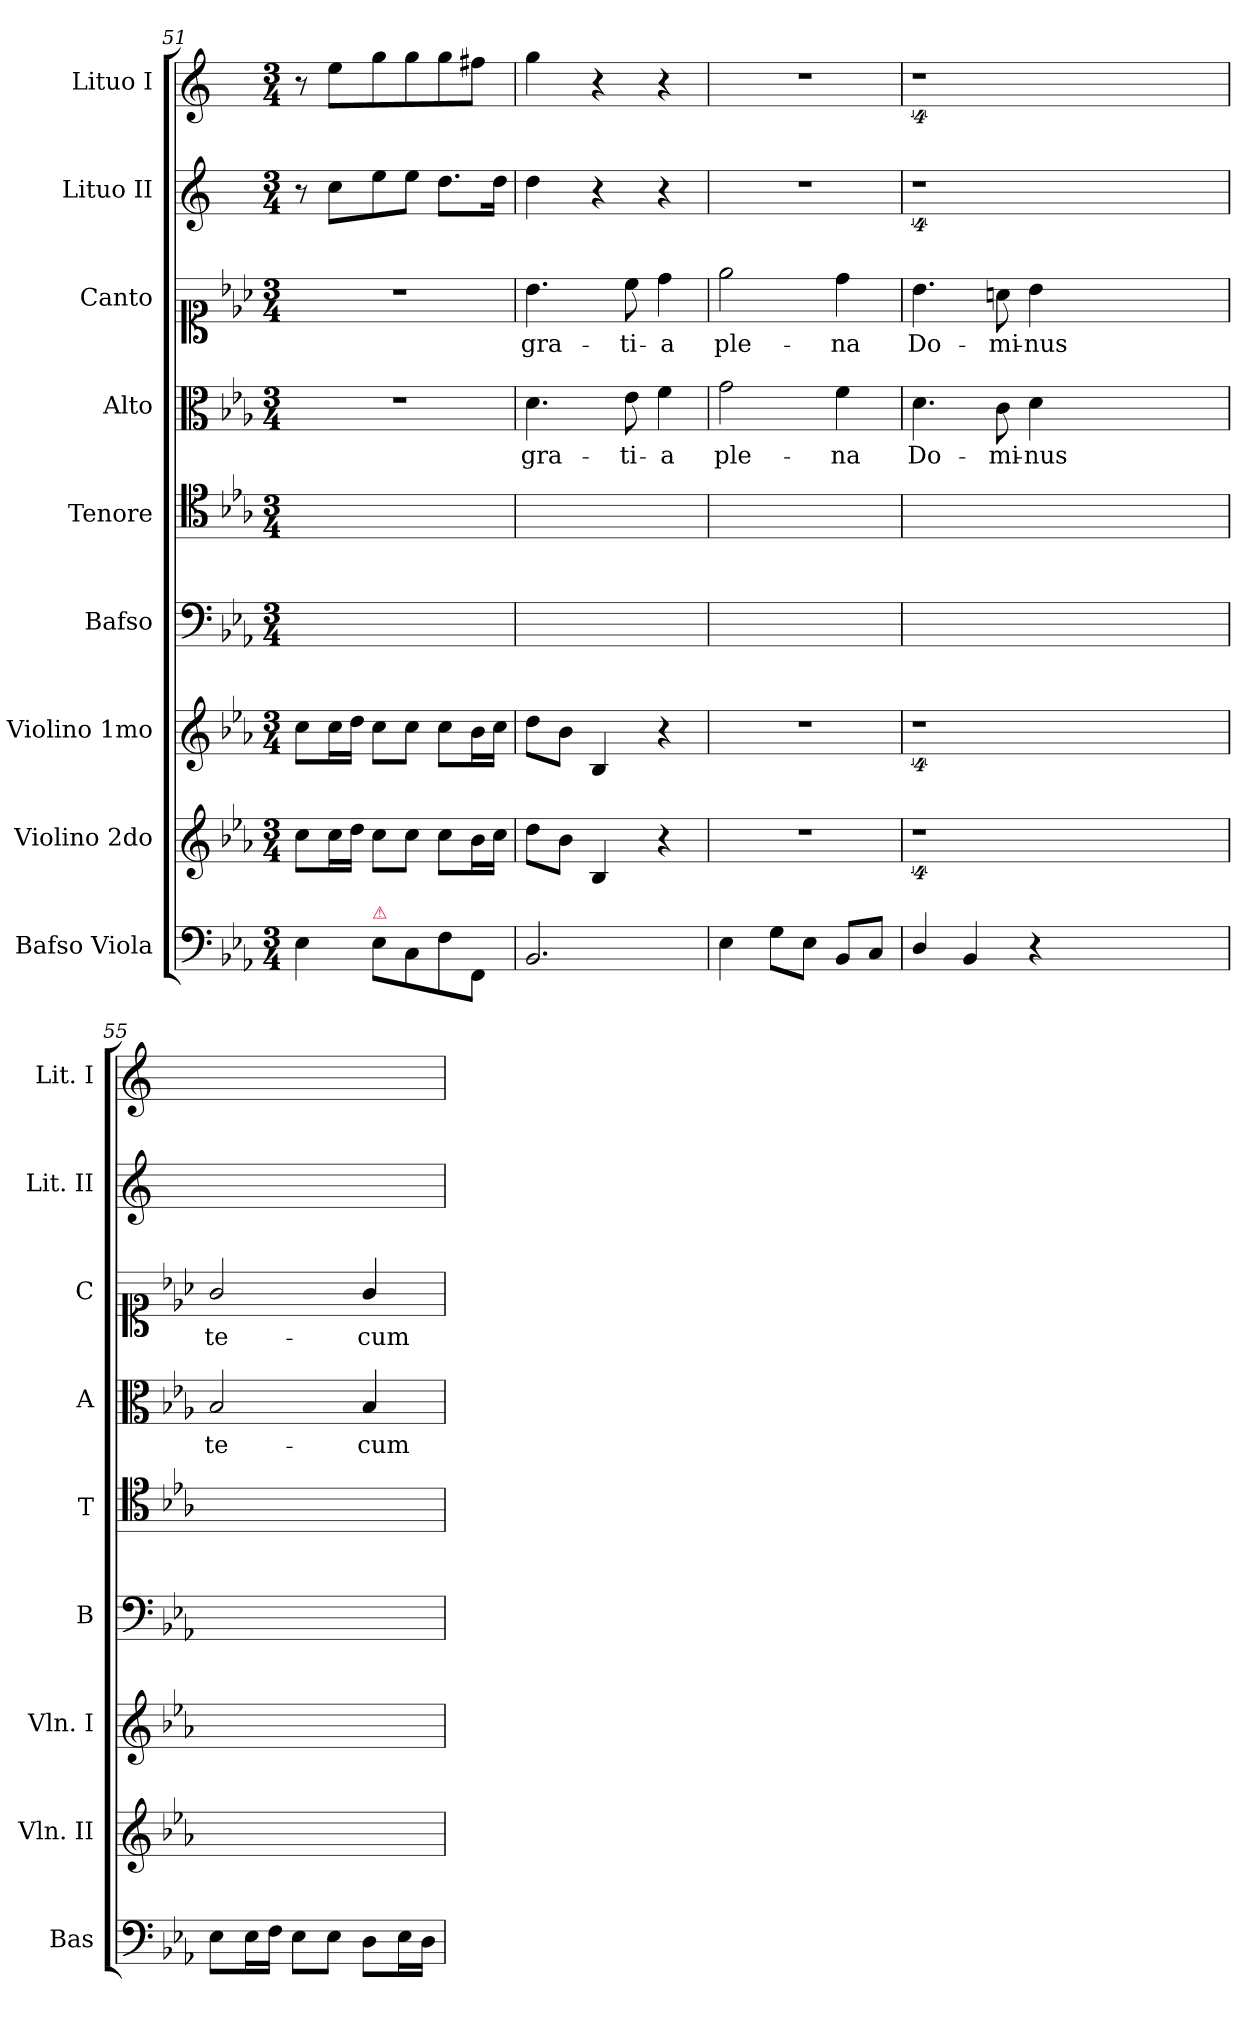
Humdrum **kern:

**kern	**kern	**kern	**kern	**kern	**kern	**text	**kern	**text	**kern	**kern
*part9	*part8	*part7	*part6	*part5	*part4	*part4	*part3	*part3	*part2	*part1
*staff9	*staff8	*staff7	*staff6	*staff5	*staff4	*staff4	*staff3	*staff3	*staff2	*staff1
*I"Bafso Viola	*I"Violino 2do	*I"Violino 1mo	*I"Bafso	*I"Tenore	*I"Alto	*	*I"Canto	*	*I"Lituo II	*I"Lituo I
*I'Bas	*I'Vln. II	*I'Vln. I	*I'B	*I'T	*I'A	*	*I'C	*	*I'Lit. II	*I'Lit. I
*clefF4	*clefG2	*clefG2	*clefF4	*clefC4	*clefC3	*	*clefC1	*	*clefG2	*clefG2
*	*	*	*	*	*	*	*	*	*ITrd-2c-3	*ITrd-2c-3
*k[b-e-a-]	*k[b-e-a-]	*k[b-e-a-]	*k[b-e-a-]	*k[b-e-a-]	*k[b-e-a-]	*	*k[b-e-a-]	*	*k[b-e-a-]	*k[b-e-a-]
*M3/4	*M3/4	*M3/4	*M3/4	*M3/4	*M3/4	*	*M3/4	*	*M3/4	*M3/4
=51	=51	=51	=51	=51	=51	=51	=51	=51	=51	=51
4E-\	8cc\L	8cc\L	2.ryy	2.ryy	2.r	.	2.r	.	8r	8r
.	16cc\L	16cc\L	.	.	.	.	.	.	8ee-\L	8gg\L
.	16dd\JJ	16dd\JJ	.	.	.	.	.	.	.	.
!LO:TX:a:color=crimson:t=⚠	!	!	!	!	!	!	!	!	!	!
8E-\L	8cc\L	8cc\L	.	.	.	.	.	.	8gg\	8bb-\
8C\	8cc\J	8cc\J	.	.	.	.	.	.	8gg\J	8bb-\
8F\	8cc\L	8cc\L	.	.	.	.	.	.	8.ff\L	8bb-\
8FF/J	16b-\L	16b-\L	.	.	.	.	.	.	.	8aan\J
.	16cc\JJ	16cc\JJ	.	.	.	.	.	.	16ff\Jk	.
=52	=52	=52	=52	=52	=52	=52	=52	=52	=52	=52
2.BB-/	8dd\L	8dd\L	2.ryy	2.ryy	4.d\	gra-	4.b-\	gra-	4ff\	4bb-\
.	8b-\J	8b-\J	.	.	.	.	.	.	.	.
.	4B-/	4B-/	.	.	.	.	.	.	4r	4r
.	.	.	.	.	8e-\	-ti-	8cc\	-ti-	.	.
.	4r	4r	.	.	4f\	-a	4dd\	-a	4r	4r
=53	=53	=53	=53	=53	=53	=53	=53	=53	=53	=53
4E-\	2.r	2.r	2.ryy	2.ryy	2g\	ple-	2ee-\	ple-	2.r	2.r
8G\L	.	.	.	.	.	.	.	.	.	.
8E-\J	.	.	.	.	.	.	.	.	.	.
8BB-/L	.	.	.	.	4f\	-na	4dd\	-na	.	.
8C/J	.	.	.	.	.	.	.	.	.	.
=54	=54	=54	=54	=54	=54	=54	=54	=54	=54	=54
4D/	4%9r	4%9r	2.ryy	2.ryy	4.d\	Do-	4.b-\	Do-	4%9r	4%9r
4BB-/	.	.	.	.	.	.	.	.	.	.
.	.	.	.	.	8c\	-mi-	8an\	-mi-	.	.
4r	.	.	.	.	4d\	-nus	4b-\	-nus	.	.
1.ryy	.	.	1.ryy	1.ryy	1.ryy	.	1.ryy	.	.	.
=55	=55	=55	=55	=55	=55	=55	=55	=55	=55	=55
8E-\L	2.ryy	2.ryy	2.ryy	2.ryy	2B-/	te-	2g/	te-	2.ryy	2.ryy
16E-\L	.	.	.	.	.	.	.	.	.	.
16F\JJ	.	.	.	.	.	.	.	.	.	.
8E-\L	.	.	.	.	.	.	.	.	.	.
8E-\J	.	.	.	.	.	.	.	.	.	.
8D\L	.	.	.	.	4B-/	-cum	4g/	-cum	.	.
16E-\L	.	.	.	.	.	.	.	.	.	.
16D\JJ	.	.	.	.	.	.	.	.	.	.
=	=	=	=	=	=	=	=	=	=	=
*-	*-	*-	*-	*-	*-	*-	*-	*-	*-	*-
